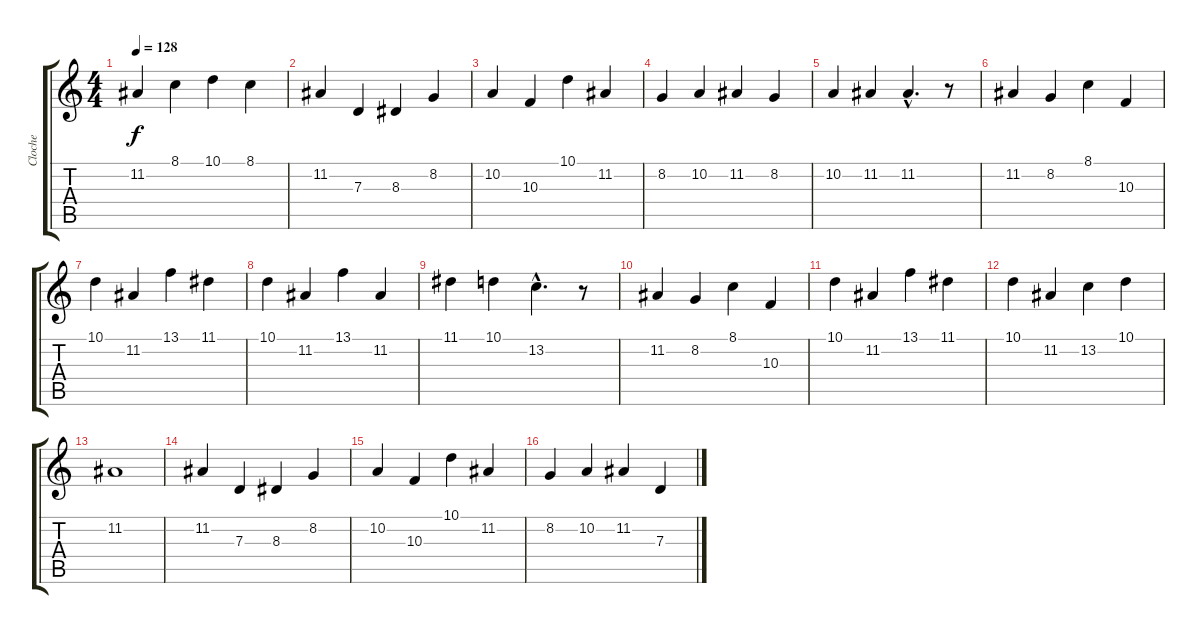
\track ("Cloche" "Cloche") {instrument tubularbells}
\staff {score tabs}
\tuning (E4 B3 G3 D3 A2 E2) {hide}
\ts (4 4)
\tempo 128
\clef g2
\ks c
11.2.4{dy f} 8.1.4 10.1.4 8.1.4 |
11.2.4 7.3.4 8.3.4 8.2.4 |
10.2.4 10.3.4 10.1.4 11.2.4 |
8.2.4 10.2.4 11.2.4 8.2.4 |
10.2.4 11.2.4 11.2{hac}.4{d} r.8 |
11.2.4 8.2.4 8.1.4 10.3.4 |
10.1.4 11.2.4 13.1.4 11.1.4 |
10.1.4 11.2.4 13.1.4 11.2.4 |
11.1.4 10.1.4 13.2{hac}.4{d} r.8 |
11.2.4 8.2.4 8.1.4 10.3.4 |
10.1.4 11.2.4 13.1.4 11.1.4 |
10.1.4 11.2.4 13.2.4 10.1.4 |
11.2.1 |
11.2.4 7.3.4 8.3.4 8.2.4 |
10.2.4 10.3.4 10.1.4 11.2.4 |
8.2.4 10.2.4 11.2.4 7.3.4
